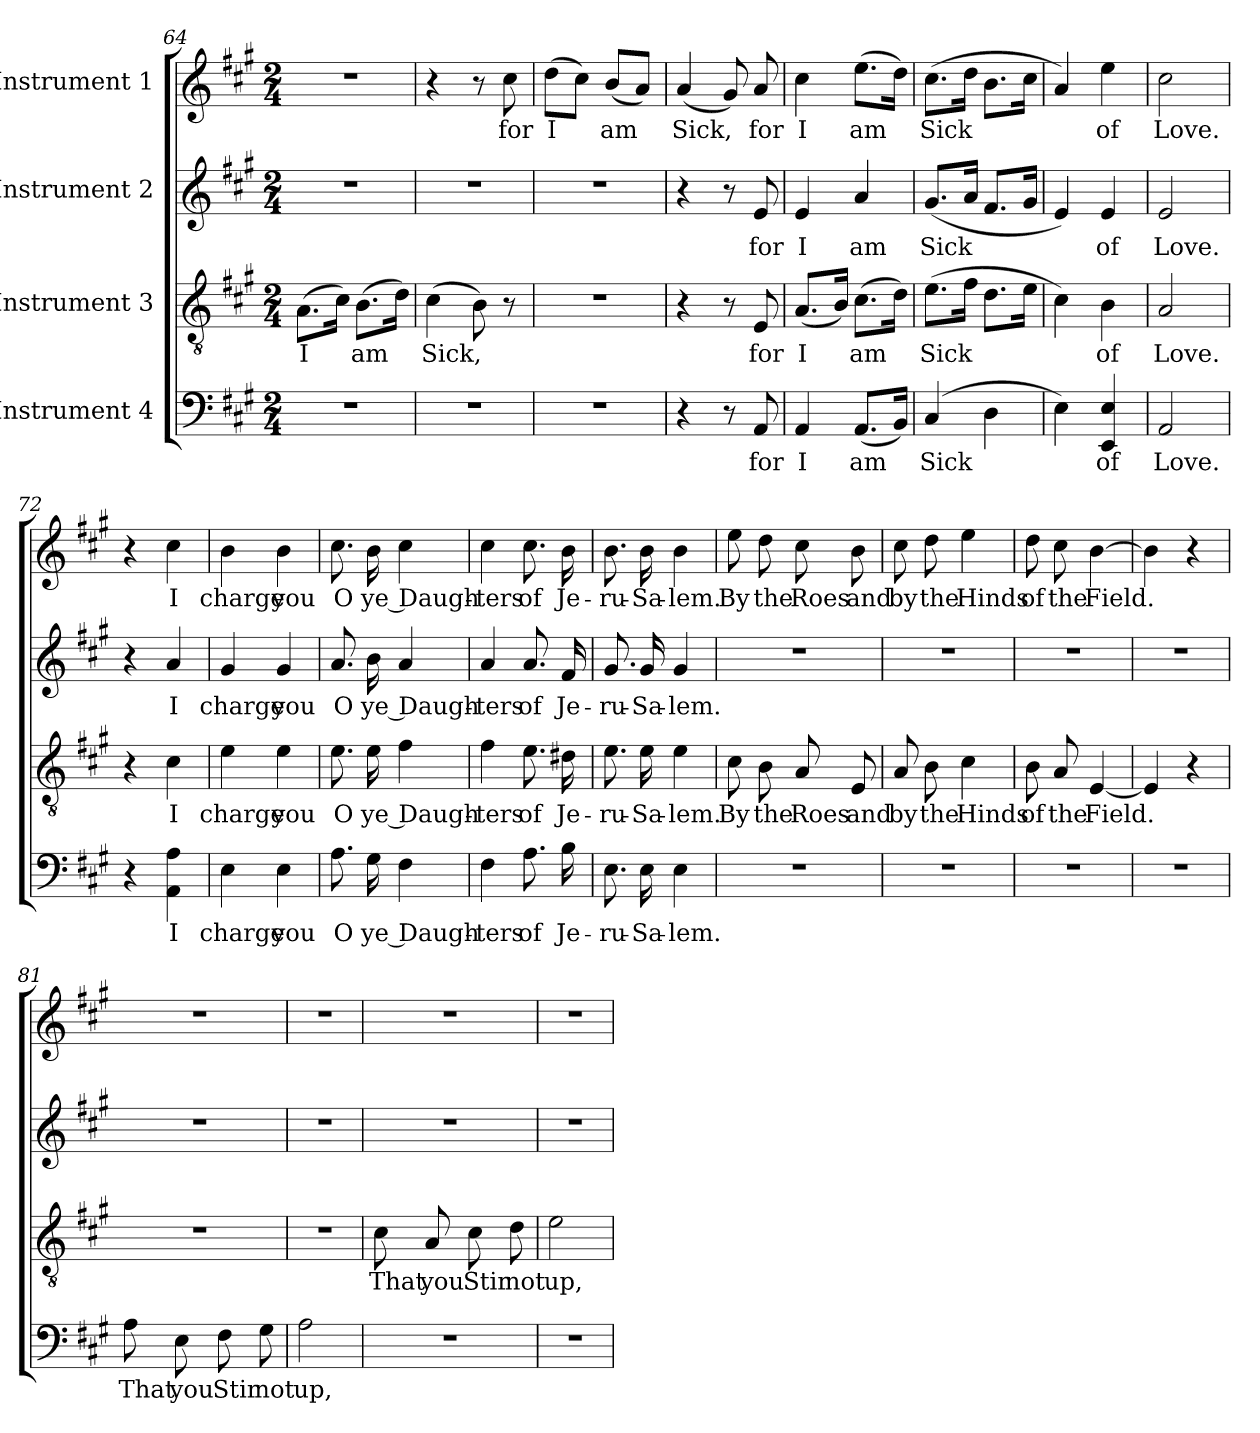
**kern	**text	**kern	**text	**kern	**text	**kern	**text
*part4	*part4	*part3	*part3	*part2	*part2	*part1	*part1
*staff4	*staff4	*staff3	*staff3	*staff2	*staff2	*staff1	*staff1
*I"Instrument 4	*	*I"Instrument 3	*	*I"Instrument 2	*	*I"Instrument 1	*
*clefF4	*	*clefGv2	*	*clefG2	*	*clefG2	*
*k[f#c#g#]	*	*k[f#c#g#]	*	*k[f#c#g#]	*	*k[f#c#g#]	*
*A:	*	*A:	*	*A:	*	*A:	*
*M2/4	*	*M2/4	*	*M2/4	*	*M2/4	*
=64	=64	=64	=64	=64	=64	=64	=64
!LO:N:vis=1	!	!	!LO:LY:b:rj	!LO:N:vis=1	!	!LO:N:vis=1	!
2r	.	(>8.A\L	I	2r	.	2r	.
.	.	16c#\J)	.	.	.	.	.
!	!	!	!LO:LY:b	!	!	!	!
.	.	(>8.B\L	am	.	.	.	.
.	.	16d\J)	.	.	.	.	.
=65	=65	=65	=65	=65	=65	=65	=65
!LO:N:vis=1	!	!	!LO:LY:b	!LO:N:vis=1	!	!	!
2r	.	(>4c#\	Sick,	2r	.	4r	.
.	.	8B\)	.	.	.	8r	.
!	!	!	!	!	!	!	!LO:LY:b:cj
.	.	8r	.	.	.	8cc#\	for
=66	=66	=66	=66	=66	=66	=66	=66
!LO:N:vis=1	!	!LO:N:vis=1	!	!LO:N:vis=1	!	!	!LO:LY:b:rj
2r	.	2r	.	2r	.	(>8dd\L	I
.	.	.	.	.	.	8cc#\J)	.
!	!	!	!	!	!	!	!LO:LY:b
.	.	.	.	.	.	(<8b/L	am
.	.	.	.	.	.	8a/J)	.
=67	=67	=67	=67	=67	=67	=67	=67
!	!	!	!	!	!	!	!LO:LY:b
4r	.	4r	.	4r	.	(<4a/	Sick,
8r	.	8r	.	8r	.	8g#/)	.
!	!LO:LY:b:cj	!	!LO:LY:b:cj	!	!LO:LY:b:cj	!	!LO:LY:b:cj
8AA/	for	8E/	for	8e/	for	8a/	for
!!LO:LB:g=z
=68	=68	=68	=68	=68	=68	=68	=68
!	!LO:LY:b:cj	!	!LO:LY:b:rj	!	!LO:LY:b:cj	!	!LO:LY:b:cj
4AA/	I	(<8.A/L	I	4e/	I	4cc#\	I
.	.	16B/J)	.	.	.	.	.
!	!LO:LY:b	!	!LO:LY:b	!	!LO:LY:b:cj	!	!LO:LY:b
(<8.AA/L	am	(>8.c#\L	am	4a/	am	(>8.ee\L	am
16BB/J)	.	16d\J)	.	.	.	16dd\J)	.
=69	=69	=69	=69	=69	=69	=69	=69
!	!LO:LY:b	!	!LO:LY:b	!	!LO:LY:b	!	!LO:LY:b
(>4C#/	Sick	(>8.e\L	Sick	(<8.g#/L	Sick	(>8.cc#\L	Sick
.	.	16f#\J	.	16a/J	.	16dd\J	.
4D\	.	8.d\L	.	8.f#/L	.	8.b\L	.
.	.	16e\J	.	16g#/J	.	16cc#\J	.
=70	=70	=70	=70	=70	=70	=70	=70
4E\)	.	4c#\)	.	4e/)	.	4a/)	.
!	!LO:LY:b:cj	!	!LO:LY:b:cj	!	!LO:LY:b:cj	!	!LO:LY:b:cj
4E/ 4EE/	of	4B\	of	4e/	of	4ee\	of
=71	=71	=71	=71	=71	=71	=71	=71
!	!LO:LY:b:cj	!	!LO:LY:b:cj	!	!LO:LY:b:cj	!	!LO:LY:b:cj
2AA/	Love.	2A/	Love.	2e/	Love.	2cc#\	Love.
=72	=72	=72	=72	=72	=72	=72	=72
4r	.	4r	.	4r	.	4r	.
!	!LO:LY:b:cj	!	!LO:LY:b:cj	!	!LO:LY:b:cj	!	!LO:LY:b:cj
4A\ 4AA\	I	4c#\	I	4a/	I	4cc#\	I
=73	=73	=73	=73	=73	=73	=73	=73
!	!LO:LY:b:cj	!	!LO:LY:b:cj	!	!LO:LY:b:cj	!	!LO:LY:b:cj
4E\	charge	4e\	charge	4g#/	charge	4b\	charge
!	!LO:LY:b:cj	!	!LO:LY:b:cj	!	!LO:LY:b:cj	!	!LO:LY:b:cj
4E\	you	4e\	you	4g#/	you	4b\	you
=74	=74	=74	=74	=74	=74	=74	=74
!	!LO:LY:b:cj	!	!LO:LY:b:cj	!	!LO:LY:b:cj	!	!LO:LY:b:cj
8.A\	O	8.e\	O	8.a/	O	8.cc#\	O
!	!LO:LY:b:cj	!	!LO:LY:b:cj	!	!LO:LY:b:cj	!	!LO:LY:b:cj
16G#\	ye Daugh-	16e\	ye Daugh-	16b\	ye Daugh-	16b\	ye Daugh-
4F#\	.	4f#\	.	4a/	.	4cc#\	.
!!LO:PB:g=z
=75	=75	=75	=75	=75	=75	=75	=75
!	!LO:LY:b:cj	!	!LO:LY:b:cj	!	!LO:LY:b:cj	!	!LO:LY:b:cj
4F#\	-ters	4f#\	-ters	4a/	-ters	4cc#\	-ters
!	!LO:LY:b:cj	!	!LO:LY:b:cj	!	!LO:LY:b:cj	!	!LO:LY:b:cj
8.A\	of	8.e\	of	8.a/	of	8.cc#\	of
!	!LO:LY:b:cj	!	!LO:LY:b:cj	!	!LO:LY:b:cj	!	!LO:LY:b:cj
16B\	Je-	16d#X\	Je-	16f#/	Je-	16b\	Je-
=76	=76	=76	=76	=76	=76	=76	=76
!	!LO:LY:b:cj	!	!LO:LY:b:cj	!	!LO:LY:b:cj	!	!LO:LY:b:cj
8.E\	-ru-	8.e\	-ru-	8.g#/	-ru-	8.b\	-ru-
!	!LO:LY:b:cj	!	!LO:LY:b:cj	!	!LO:LY:b:cj	!	!LO:LY:b:cj
16E\	-Sa-	16e\	-Sa-	16g#/	-Sa-	16b\	-Sa-
!	!LO:LY:b:cj	!	!LO:LY:b:cj	!	!LO:LY:b:cj	!	!LO:LY:b:cj
4E\	-lem.	4e\	-lem.	4g#/	-lem.	4b\	-lem.
=77	=77	=77	=77	=77	=77	=77	=77
!LO:N:vis=1	!	!	!LO:LY:b:cj	!LO:N:vis=1	!	!	!LO:LY:b:cj
2r	.	8c#\	By	2r	.	8ee\	By
!	!	!	!LO:LY:b:cj	!	!	!	!LO:LY:b:cj
.	.	8B\	the	.	.	8dd\	the
!	!	!	!LO:LY:b:cj	!	!	!	!LO:LY:b:cj
.	.	8A/	Roes	.	.	8cc#\	Roes
!	!	!	!LO:LY:b:cj	!	!	!	!LO:LY:b:cj
.	.	8E/	and	.	.	8b\	and
=78	=78	=78	=78	=78	=78	=78	=78
!LO:N:vis=1	!	!	!LO:LY:b:cj	!LO:N:vis=1	!	!	!LO:LY:b:cj
2r	.	8A/	by	2r	.	8cc#\	by
!	!	!	!LO:LY:b:cj	!	!	!	!LO:LY:b:cj
.	.	8B\	the	.	.	8dd\	the
!	!	!	!LO:LY:b:cj	!	!	!	!LO:LY:b:cj
.	.	4c#\	Hinds	.	.	4ee\	Hinds
=79	=79	=79	=79	=79	=79	=79	=79
!LO:N:vis=1	!	!	!LO:LY:b:cj	!LO:N:vis=1	!	!	!LO:LY:b:cj
2r	.	8B\	of	2r	.	8dd\	of
!	!	!	!LO:LY:b:cj	!	!	!	!LO:LY:b:cj
.	.	8A/	the	.	.	8cc#\	the
!	!	!	!LO:LY:b	!	!	!	!LO:LY:b
.	.	[<4E/	Field.	.	.	[>4b\	Field.
=80	=80	=80	=80	=80	=80	=80	=80
!LO:N:vis=1	!	!	!	!LO:N:vis=1	!	!	!
2r	.	4E/]	.	2r	.	4b\]	.
.	.	4r	.	.	.	4r	.
!!LO:LB:g=z
=81	=81	=81	=81	=81	=81	=81	=81
!	!LO:LY:b:cj	!LO:N:vis=1	!	!LO:N:vis=1	!	!LO:N:vis=1	!
8A\	That	2r	.	2r	.	2r	.
!	!LO:LY:b:cj	!	!	!	!	!	!
8E\	you	.	.	.	.	.	.
!	!LO:LY:b:cj	!	!	!	!	!	!
8F#\	Stir	.	.	.	.	.	.
!	!LO:LY:b:cj	!	!	!	!	!	!
8G#\	not	.	.	.	.	.	.
=82	=82	=82	=82	=82	=82	=82	=82
!	!LO:LY:b:cj	!LO:N:vis=1	!	!LO:N:vis=1	!	!LO:N:vis=1	!
2A\	up,	2r	.	2r	.	2r	.
=83	=83	=83	=83	=83	=83	=83	=83
!LO:N:vis=1	!	!	!LO:LY:b:cj	!LO:N:vis=1	!	!LO:N:vis=1	!
2r	.	8c#\	That	2r	.	2r	.
!	!	!	!LO:LY:b:cj	!	!	!	!
.	.	8A/	you	.	.	.	.
!	!	!	!LO:LY:b:cj	!	!	!	!
.	.	8c#\	Stir	.	.	.	.
!	!	!	!LO:LY:b:cj	!	!	!	!
.	.	8d\	not	.	.	.	.
=84	=84	=84	=84	=84	=84	=84	=84
!LO:N:vis=1	!	!	!LO:LY:b:cj	!LO:N:vis=1	!	!LO:N:vis=1	!
2r	.	2e\	up,	2r	.	2r	.
=	=	=	=	=	=	=	=
*-	*-	*-	*-	*-	*-	*-	*-
